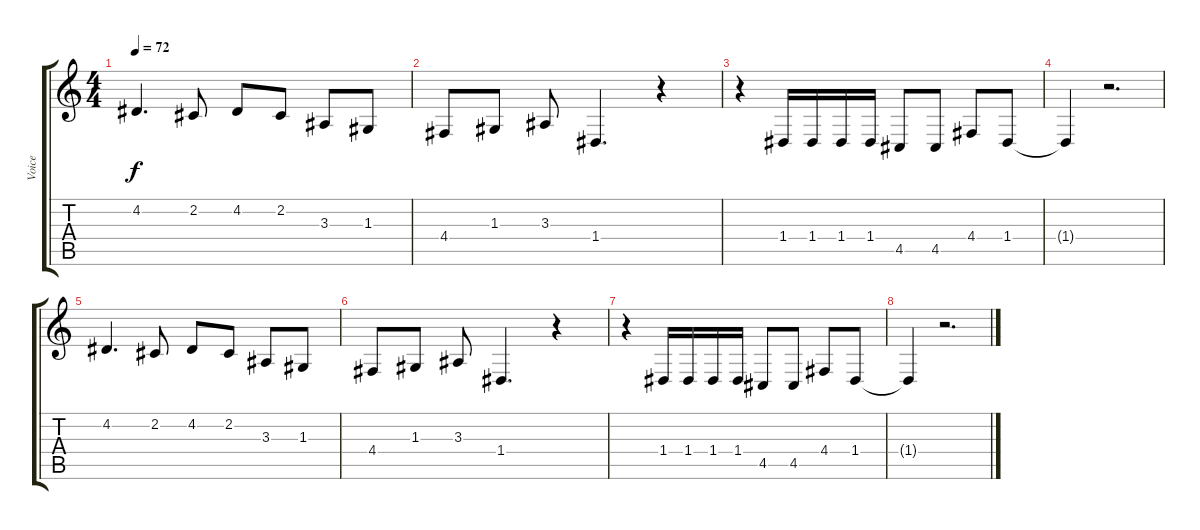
\track ("Voice" "Voice") {instrument electricgrandpiano}
\staff {score tabs}
\tuning (E4 B3 G3 D3 A2 E2) {hide}
\ts (4 4)
\tempo 72
\clef g2
\ks c
4.2.4{d dy f} 2.2.8 4.2.8 2.2.8 3.3.8 1.3.8 |
4.4.8 1.3.8 3.3.8 1.4.4{d} r.4 |
r.4 1.4.16 1.4.16 1.4.16 1.4.16 4.5.8 4.5.8 4.4.8 1.4.8 |
1.4{t}.4 r.2{d} |
4.2.4{d} 2.2.8 4.2.8 2.2.8 3.3.8 1.3.8 |
4.4.8 1.3.8 3.3.8 1.4.4{d} r.4 |
r.4 1.4.16 1.4.16 1.4.16 1.4.16 4.5.8 4.5.8 4.4.8 1.4.8 |
1.4{t}.4 r.2{d}
